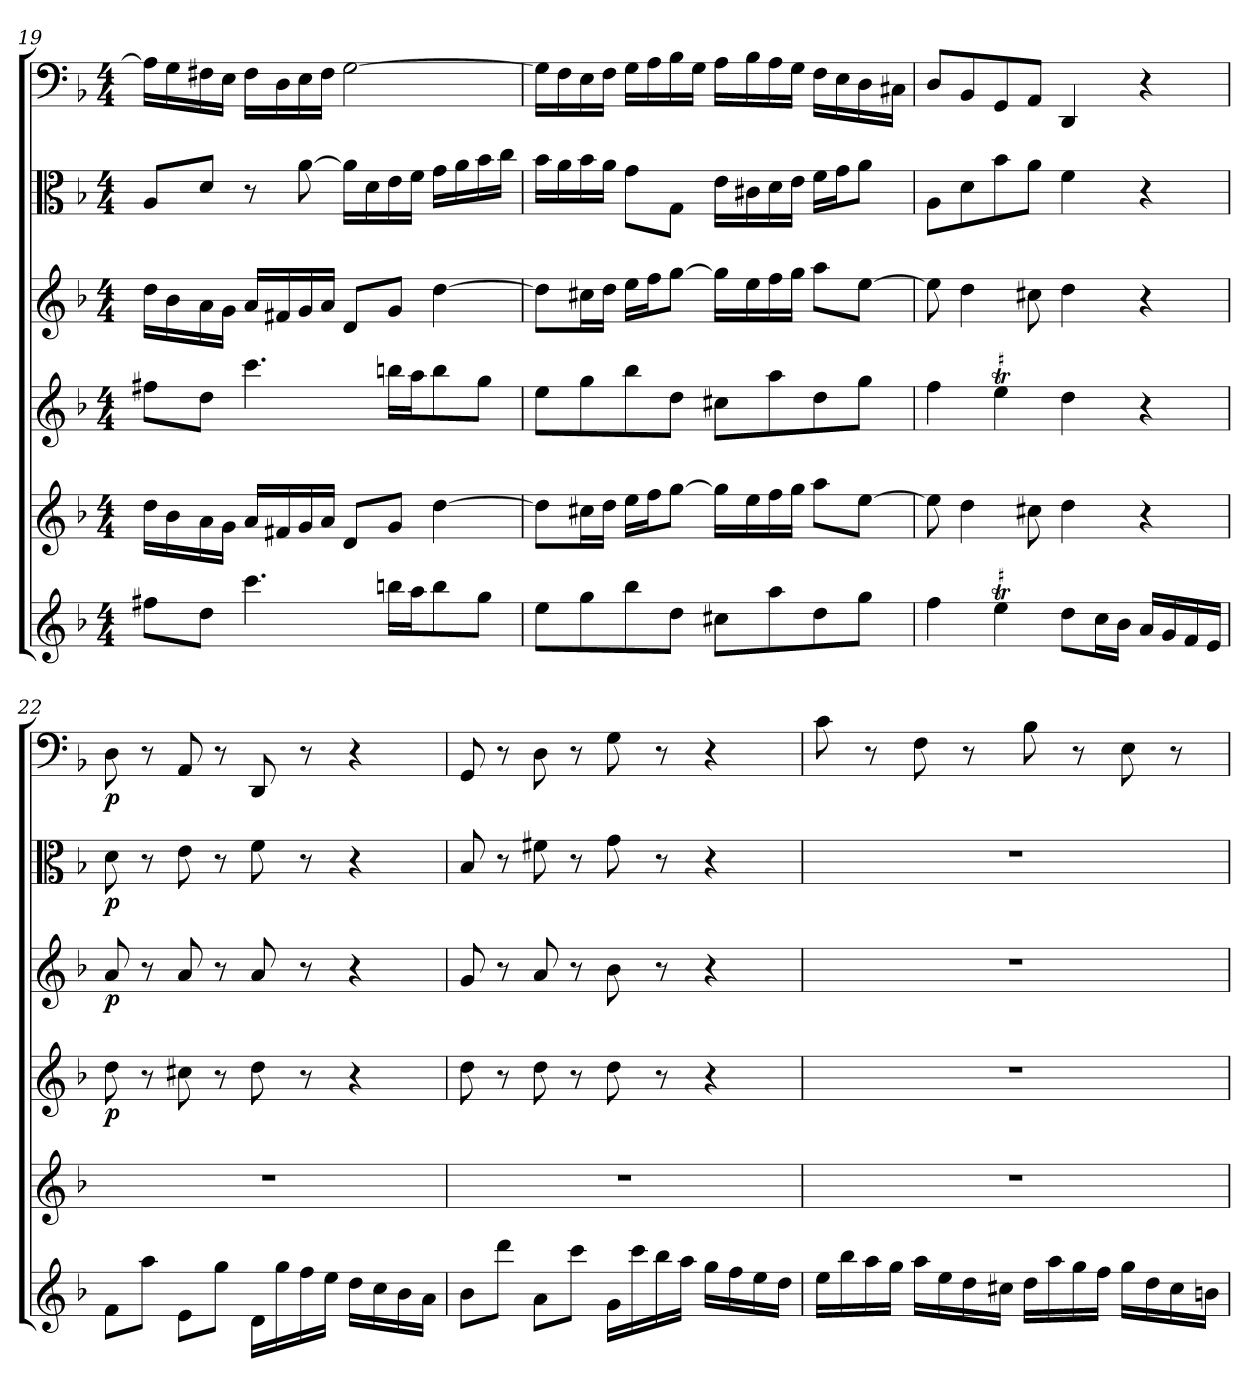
**kern	**kern	**kern	**dynam	**kern	**dynam	**kern	**dynam	**kern	**dynam
*part6	*part5	*part4	*part4	*part3	*part3	*part2	*part2	*part1	*part1
*staff6	*staff5	*staff4	*staff4	*staff3	*staff3	*staff2	*staff2	*staff1	*staff1
*clefG2	*clefG2	*clefG2	*	*clefG2	*	*clefC3	*	*clefF4	*
*k[b-]	*k[b-]	*k[b-]	*	*k[b-]	*	*k[b-]	*	*k[b-]	*
*d:	*d:	*d:	*	*d:	*	*d:	*	*d:	*
*M4/4	*M4/4	*M4/4	*	*M4/4	*	*M4/4	*	*M4/4	*
=19	=19	=19	=19	=19	=19	=19	=19	=19	=19
8ff#X\L	16dd\LL	8ff#X\L	.	16dd\LL	.	8A/L	.	16A\LL]	.
.	16b-\	.	.	16b-\	.	.	.	16G\	.
8dd\J	16a\	8dd\J	.	16a\	.	8d/J	.	16F#X\	.
.	16g\JJ	.	.	16g\JJ	.	.	.	16E\JJ	.
4.ccc\	16a/LL	4.ccc\	.	16a/LL	.	8r	.	16F#\LL	.
.	16f#X/	.	.	16f#X/	.	.	.	16D\	.
.	16g/	.	.	16g/	.	[8a\	.	16E\	.
.	16a/JJ	.	.	16a/JJ	.	.	.	16F#\JJ	.
.	8d/L	.	.	8d/L	.	16a\LL]	.	[2G\	.
.	.	.	.	.	.	16d\	.	.	.
16bbn\LL	8g/J	16bbn\LL	.	8g/J	.	16e\	.	.	.
16aa\J	.	16aa\J	.	.	.	16f\JJ	.	.	.
8bb\	[4dd\	8bb\	.	[4dd\	.	16g\LL	.	.	.
.	.	.	.	.	.	16a\	.	.	.
8gg\J	.	8gg\J	.	.	.	16b-\	.	.	.
.	.	.	.	.	.	16cc\JJ	.	.	.
=20	=20	=20	=20	=20	=20	=20	=20	=20	=20
8ee\L	8dd\L]	8ee\L	.	8dd\L]	.	16b-\LL	.	16G\LL]	.
.	.	.	.	.	.	16a\	.	16F\	.
8gg\	16cc#X\L	8gg\	.	16cc#X\L	.	16b-\	.	16E\	.
.	16dd\JJ	.	.	16dd\JJ	.	16a\JJ	.	16F\JJ	.
8bb-\	16ee\LL	8bb-\	.	16ee\LL	.	8g\L	.	16G\LL	.
.	16ff\J	.	.	16ff\J	.	.	.	16A\	.
8dd\J	[8gg\J	8dd\J	.	[8gg\J	.	8G\J	.	16B-\	.
.	.	.	.	.	.	.	.	16G\JJ	.
8cc#X\L	16gg\LL]	8cc#X\L	.	16gg\LL]	.	16e\LL	.	16A\LL	.
.	16ee\	.	.	16ee\	.	16c#X\	.	16B-\	.
8aa\	16ff\	8aa\	.	16ff\	.	16d\	.	16A\	.
.	16gg\JJ	.	.	16gg\JJ	.	16e\JJ	.	16G\JJ	.
8dd\	8aa\L	8dd\	.	8aa\L	.	16f\LL	.	16F\LL	.
.	.	.	.	.	.	16g\J	.	16E\	.
8gg\J	[8ee\J	8gg\J	.	[8ee\J	.	8a\J	.	16D\	.
.	.	.	.	.	.	.	.	16C#X\JJ	.
=21	=21	=21	=21	=21	=21	=21	=21	=21	=21
4ff\	8ee\]	4ff\	.	8ee\]	.	8A\L	.	8D/L	.
.	4dd\	.	.	4dd\	.	8d\	.	8BB-/	.
!LO:TR:acc=#	!	!LO:TR:acc=#	!	!	!	!	!	!	!
4eeT\	.	4eeT\	.	.	.	8b-\	.	8GG/	.
.	8cc#X\	.	.	8cc#X\	.	8a\J	.	8AA/J	.
8dd\L	4dd\	4dd\	.	4dd\	.	4f\	.	4DD/	.
16cc\L	.	.	.	.	.	.	.	.	.
16b-\JJ	.	.	.	.	.	.	.	.	.
16a/LL	4r	4r	.	4r	.	4r	.	4r	.
16g/	.	.	.	.	.	.	.	.	.
16f/	.	.	.	.	.	.	.	.	.
16e/JJ	.	.	.	.	.	.	.	.	.
=22	=22	=22	=22	=22	=22	=22	=22	=22	=22
8f\L	1r	8dd\	p	8a/	p	8d\	p	8D\	p
8aa\J	.	8r	.	8r	.	8r	.	8r	.
8e\L	.	8cc#X\	.	8a/	.	8e\	.	8AA/	.
8gg\J	.	8r	.	8r	.	8r	.	8r	.
16d\LL	.	8dd\	.	8a/	.	8f\	.	8DD/	.
16gg\	.	.	.	.	.	.	.	.	.
16ff\	.	8r	.	8r	.	8r	.	8r	.
16ee\JJ	.	.	.	.	.	.	.	.	.
16dd\LL	.	4r	.	4r	.	4r	.	4r	.
16cc\	.	.	.	.	.	.	.	.	.
16b-\	.	.	.	.	.	.	.	.	.
16a\JJ	.	.	.	.	.	.	.	.	.
=23	=23	=23	=23	=23	=23	=23	=23	=23	=23
8b-\L	1r	8dd\	.	8g/	.	8B-/	.	8GG/	.
8ddd\J	.	8r	.	8r	.	8r	.	8r	.
8a\L	.	8dd\	.	8a/	.	8f#X\	.	8D\	.
8ccc\J	.	8r	.	8r	.	8r	.	8r	.
16g\LL	.	8dd\	.	8b-\	.	8g\	.	8G\	.
16ccc\	.	.	.	.	.	.	.	.	.
16bb-\	.	8r	.	8r	.	8r	.	8r	.
16aa\JJ	.	.	.	.	.	.	.	.	.
16gg\LL	.	4r	.	4r	.	4r	.	4r	.
16ff\	.	.	.	.	.	.	.	.	.
16ee\	.	.	.	.	.	.	.	.	.
16dd\JJ	.	.	.	.	.	.	.	.	.
=24	=24	=24	=24	=24	=24	=24	=24	=24	=24
16ee\LL	1r	1r	.	1r	.	1r	.	8c\	.
16bb-\	.	.	.	.	.	.	.	.	.
16aa\	.	.	.	.	.	.	.	8r	.
16gg\JJ	.	.	.	.	.	.	.	.	.
16aa\LL	.	.	.	.	.	.	.	8F\	.
16ee\	.	.	.	.	.	.	.	.	.
16dd\	.	.	.	.	.	.	.	8r	.
16cc#X\JJ	.	.	.	.	.	.	.	.	.
16dd\LL	.	.	.	.	.	.	.	8B-\	.
16aa\	.	.	.	.	.	.	.	.	.
16gg\	.	.	.	.	.	.	.	8r	.
16ff\JJ	.	.	.	.	.	.	.	.	.
16gg\LL	.	.	.	.	.	.	.	8E\	.
16dd\	.	.	.	.	.	.	.	.	.
16cc#\	.	.	.	.	.	.	.	8r	.
16bn\JJ	.	.	.	.	.	.	.	.	.
=	=	=	=	=	=	=	=	=	=
*-	*-	*-	*-	*-	*-	*-	*-	*-	*-
